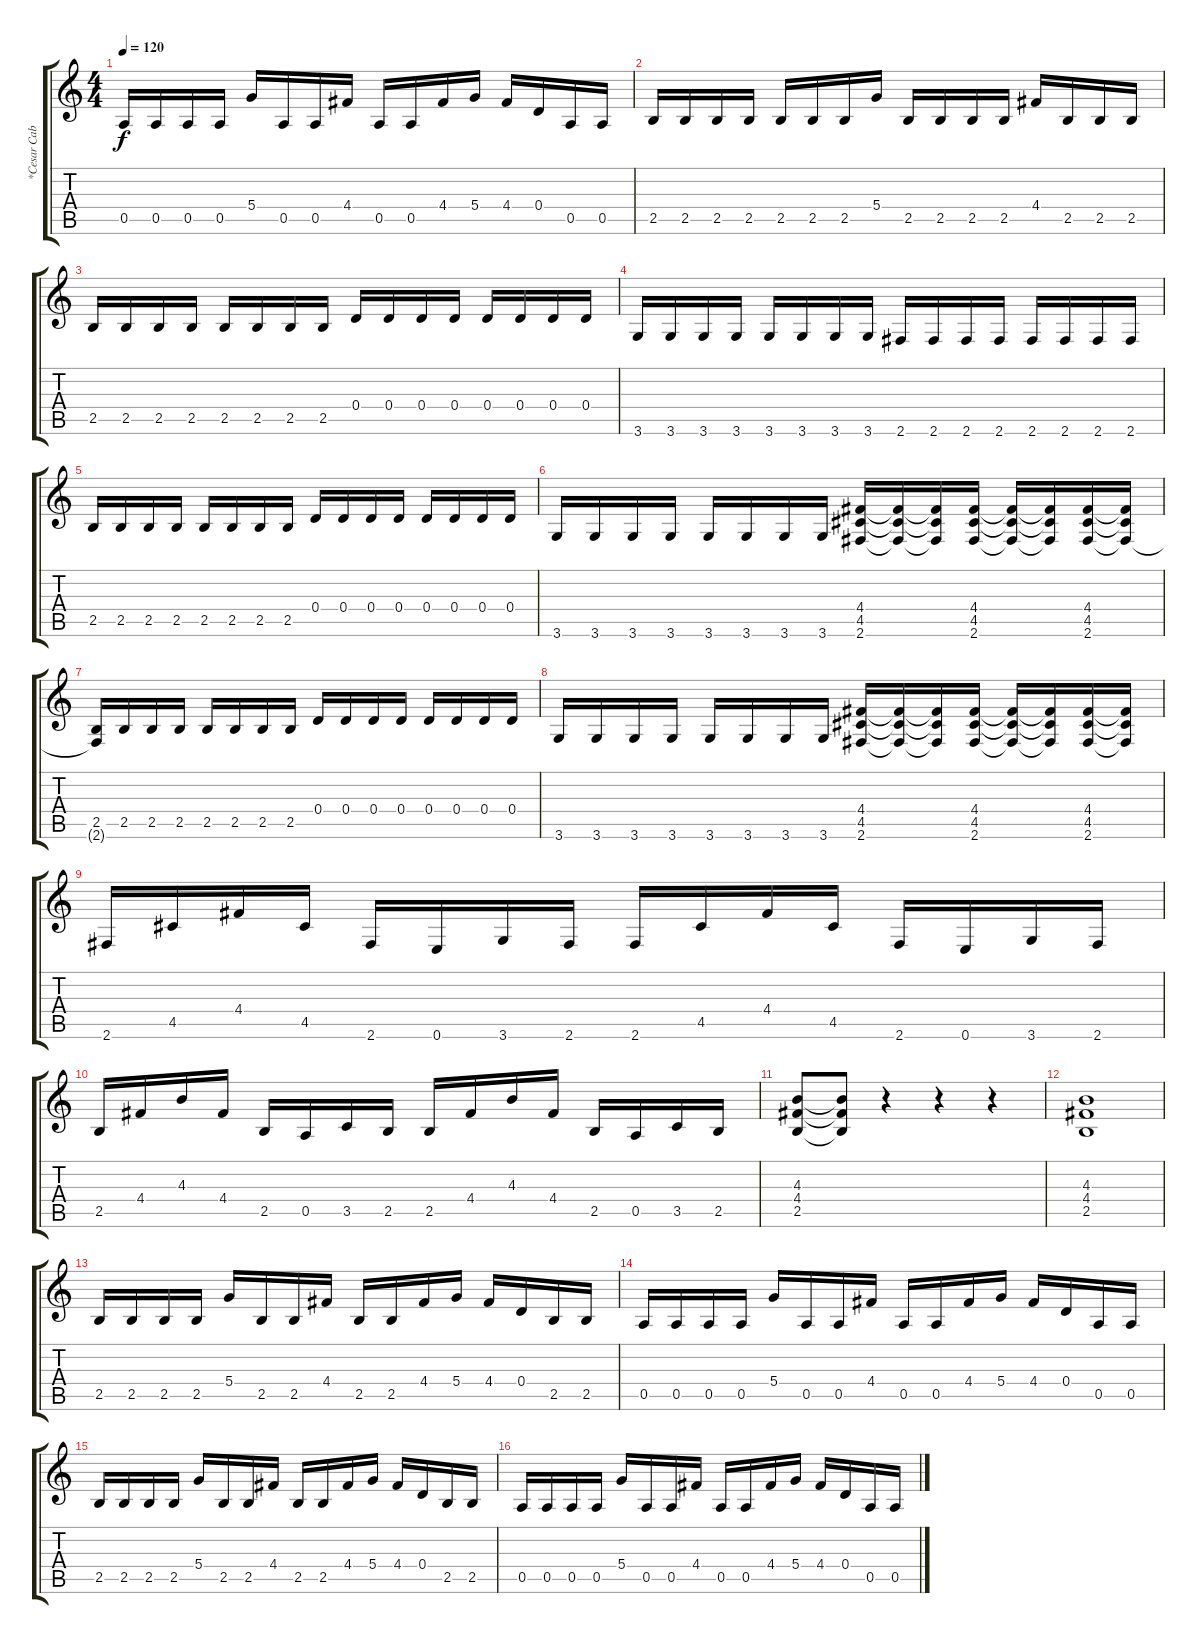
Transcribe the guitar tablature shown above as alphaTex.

\track ("*Cesar Cabal" "*Cesar Cab") {instrument distortionguitar}
\staff {score tabs}
\tuning (E4 B3 G3 D3 A2 E2) {hide}
\ts (4 4)
\tempo 120
\clef g2
\ks c
0.5.16{dy f} 0.5.16 0.5.16 0.5.16 5.4.16 0.5.16 0.5.16 4.4.16 0.5.16 0.5.16 4.4.16 5.4.16 4.4.16 0.4.16 0.5.16 0.5.16 |
2.5.16 2.5.16 2.5.16 2.5.16 2.5.16 2.5.16 2.5.16 5.4.16 2.5.16 2.5.16 2.5.16 2.5.16 4.4.16 2.5.16 2.5.16 2.5.16 |
2.5.16 2.5.16 2.5.16 2.5.16 2.5.16 2.5.16 2.5.16 2.5.16 0.4.16 0.4.16 0.4.16 0.4.16 0.4.16 0.4.16 0.4.16 0.4.16 |
3.6.16 3.6.16 3.6.16 3.6.16 3.6.16 3.6.16 3.6.16 3.6.16 2.6.16 2.6.16 2.6.16 2.6.16 2.6.16 2.6.16 2.6.16 2.6.16 |
2.5.16 2.5.16 2.5.16 2.5.16 2.5.16 2.5.16 2.5.16 2.5.16 0.4.16 0.4.16 0.4.16 0.4.16 0.4.16 0.4.16 0.4.16 0.4.16 |
3.6.16 3.6.16 3.6.16 3.6.16 3.6.16 3.6.16 3.6.16 3.6.16 (4.4 4.5 2.6).16 (4.4{t} 4.5{t} 2.6{t}).16 (4.4{t} 4.5{t} 2.6{t}).16 (4.4 4.5 2.6).16 (4.4{t} 4.5{t} 2.6{t}).16 (4.4{t} 4.5{t} 2.6{t}).16 (4.4 4.5 2.6).16 (4.4{t} 4.5{t} 2.6{t}).16 |
(2.5 2.6{t}).16 2.5.16 2.5.16 2.5.16 2.5.16 2.5.16 2.5.16 2.5.16 0.4.16 0.4.16 0.4.16 0.4.16 0.4.16 0.4.16 0.4.16 0.4.16 |
3.6.16 3.6.16 3.6.16 3.6.16 3.6.16 3.6.16 3.6.16 3.6.16 (4.4 4.5 2.6).16 (4.4{t} 4.5{t} 2.6{t}).16 (4.4{t} 4.5{t} 2.6{t}).16 (4.4 4.5 2.6).16 (4.4{t} 4.5{t} 2.6{t}).16 (4.4{t} 4.5{t} 2.6{t}).16 (4.4 4.5 2.6).16 (4.4{t} 4.5{t} 2.6{t}).16 |
2.6.16 4.5.16 4.4.16 4.5.16 2.6.16 0.6.16 3.6.16 2.6.16 2.6.16 4.5.16 4.4.16 4.5.16 2.6.16 0.6.16 3.6.16 2.6.16 |
2.5.16 4.4.16 4.3.16 4.4.16 2.5.16 0.5.16 3.5.16 2.5.16 2.5.16 4.4.16 4.3.16 4.4.16 2.5.16 0.5.16 3.5.16 2.5.16 |
(4.3 4.4 2.5).8 (4.3{t} 4.4{t} 2.5{t}).8 r.4 r.4 r.4 |
(4.3 4.4 2.5).1 |
2.5.16 2.5.16 2.5.16 2.5.16 5.4.16 2.5.16 2.5.16 4.4.16 2.5.16 2.5.16 4.4.16 5.4.16 4.4.16 0.4.16 2.5.16 2.5.16 |
0.5.16 0.5.16 0.5.16 0.5.16 5.4.16 0.5.16 0.5.16 4.4.16 0.5.16 0.5.16 4.4.16 5.4.16 4.4.16 0.4.16 0.5.16 0.5.16 |
2.5.16 2.5.16 2.5.16 2.5.16 5.4.16 2.5.16 2.5.16 4.4.16 2.5.16 2.5.16 4.4.16 5.4.16 4.4.16 0.4.16 2.5.16 2.5.16 |
0.5.16 0.5.16 0.5.16 0.5.16 5.4.16 0.5.16 0.5.16 4.4.16 0.5.16 0.5.16 4.4.16 5.4.16 4.4.16 0.4.16 0.5.16 0.5.16
